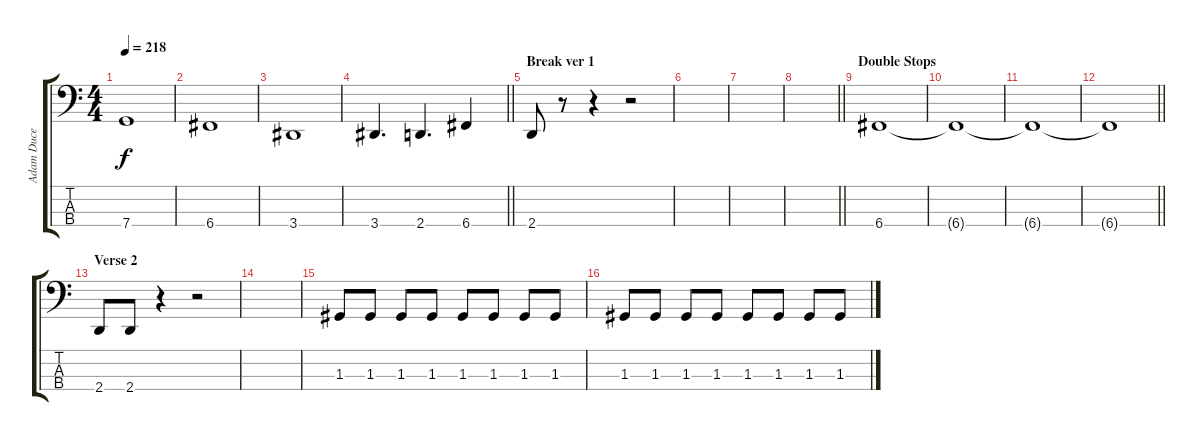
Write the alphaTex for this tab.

\track ("Adam Duce" "Adam Duce") {instrument electricbasspick}
\staff {score tabs}
\tuning (F2 C2 G1 C1) {hide}
\ts (4 4)
\tempo 218
\clef f4
\ks c
7.4.1{dy f} |
6.4.1 |
3.4.1 |
\barLineRight lightlight
3.4.4{d} 2.4.4{d} 6.4.4 |
\section ("" "Break ver 1")
2.4.8 r.8 r.4 r.2 |
|
|
\barLineRight lightlight
|
\section ("" "Double Stops")
6.4.1 |
6.4{t}.1 |
6.4{t}.1 |
\barLineRight lightlight
6.4{t}.1 |
\section ("" "Verse 2")
2.4.8 2.4.8 r.4 r.2 |
|
1.3.8 1.3.8 1.3.8 1.3.8 1.3.8 1.3.8 1.3.8 1.3.8 |
1.3.8 1.3.8 1.3.8 1.3.8 1.3.8 1.3.8 1.3.8 1.3.8
